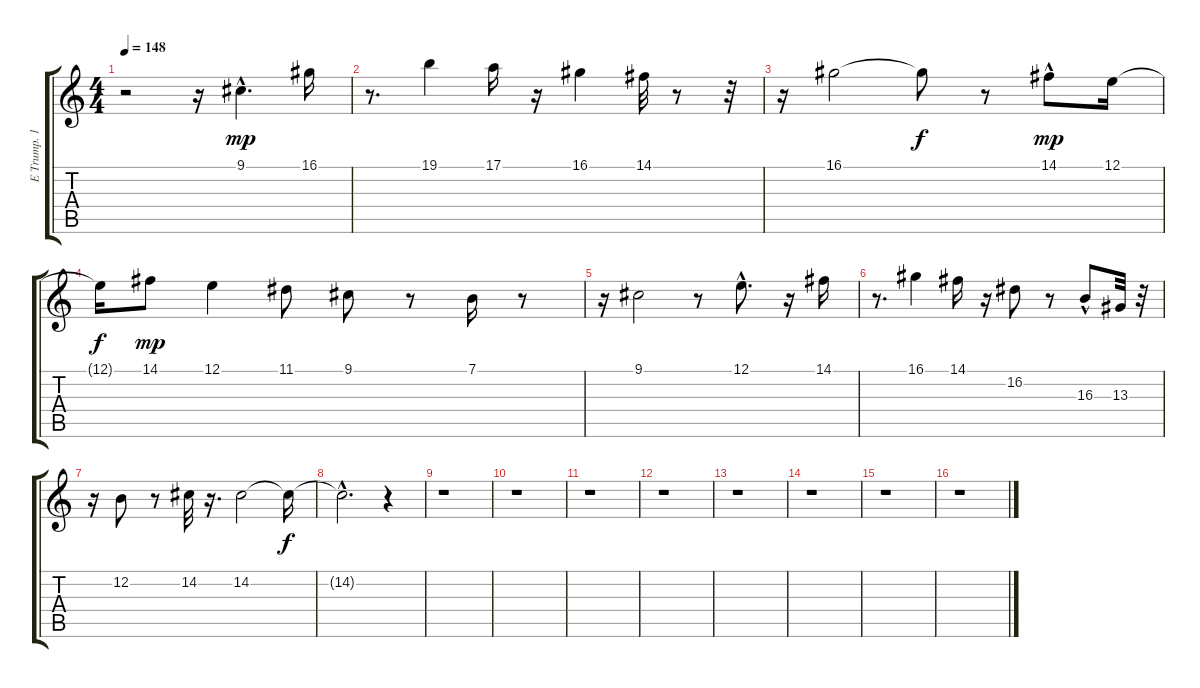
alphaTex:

\track ("E Trump. 1" "E Trump. 1") {instrument trumpet}
\staff {score tabs}
\tuning (E4 B3 G3 D3 A2 E2) {hide}
\ts (4 4)
\tempo 148
\clef g2
\ks c
r.2{dy f} r.16 9.1{hac}.4{d dy mp} 16.1.16 |
r.8{d} 19.1.4 17.1.16 r.16 16.1.4 14.1.32 r.8 r.32 |
r.16 16.1.2 16.1{t}.8{dy f} r.8 14.1{hac}.8{dy mp} 12.1.16 |
12.1{t}.16{dy f} 14.1.8{dy mp} 12.1.4 11.1.8 9.1.8 r.8 7.1.16 r.8 |
r.16 9.1.2 r.8 12.1{hac}.8{d} r.16 14.1.16 |
r.8{d} 16.1.4 14.1.16 r.16 16.2.8 r.8 16.3{hac}.8 13.3.32 r.32 |
r.16 12.2.8 r.8 14.2.32 r.16{d} 14.2.2 14.2{t}.16{dy f} |
14.2{hac t}.2{d} r.4 |
r.1 |
r.1 |
r.1 |
r.1 |
r.1 |
r.1 |
r.1 |
r.1
